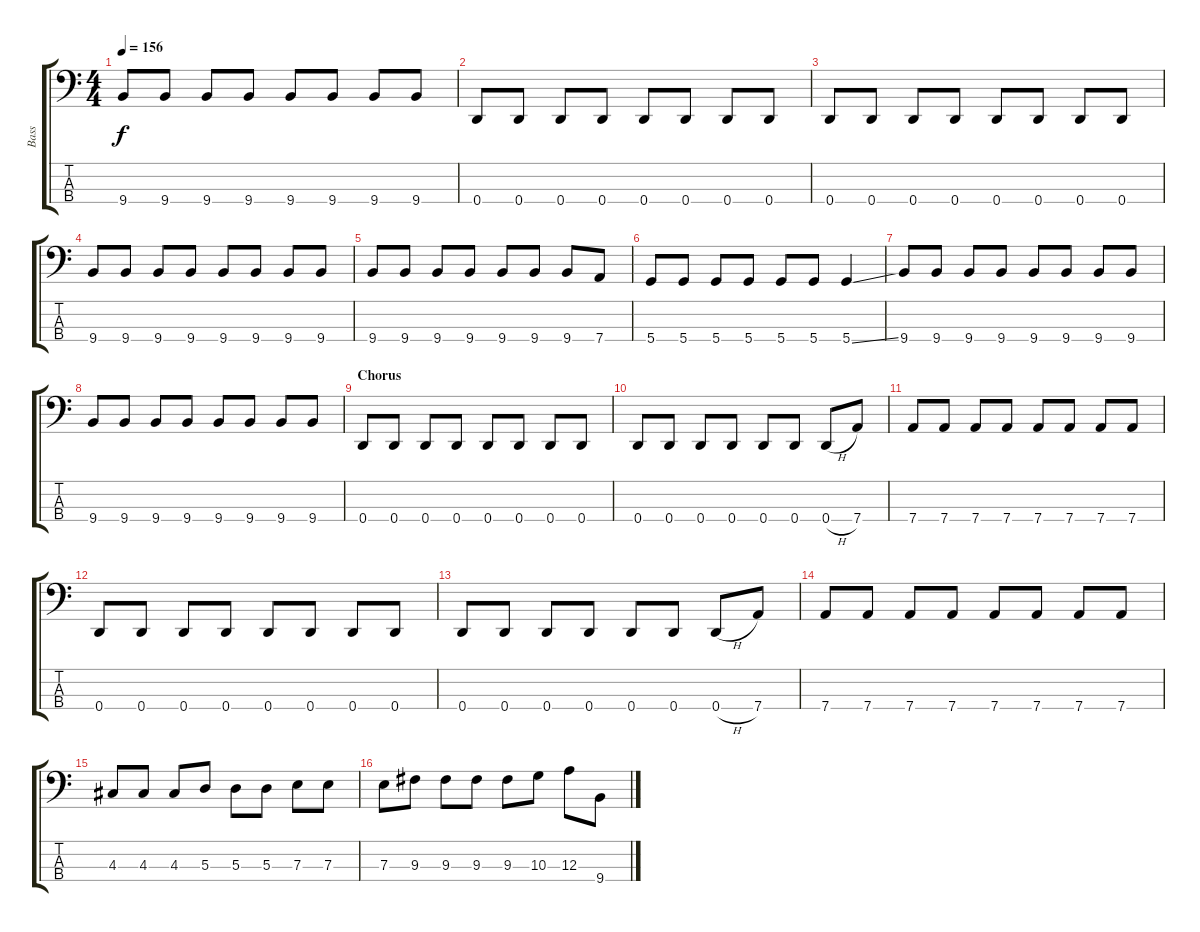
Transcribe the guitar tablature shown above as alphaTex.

\track ("Bass" "Bass") {instrument electricbassfinger}
\staff {score tabs}
\tuning (G2 D2 A1 D1) {hide}
\ts (4 4)
\tempo 156
\clef f4
\ks c
9.4.8{dy f} 9.4.8 9.4.8 9.4.8 9.4.8 9.4.8 9.4.8 9.4.8 |
0.4.8 0.4.8 0.4.8 0.4.8 0.4.8 0.4.8 0.4.8 0.4.8 |
0.4.8 0.4.8 0.4.8 0.4.8 0.4.8 0.4.8 0.4.8 0.4.8 |
9.4.8 9.4.8 9.4.8 9.4.8 9.4.8 9.4.8 9.4.8 9.4.8 |
9.4.8 9.4.8 9.4.8 9.4.8 9.4.8 9.4.8 9.4.8 7.4.8 |
5.4.8 5.4.8 5.4.8 5.4.8 5.4.8 5.4.8 5.4{ss}.4 |
9.4.8 9.4.8 9.4.8 9.4.8 9.4.8 9.4.8 9.4.8 9.4.8 |
9.4.8 9.4.8 9.4.8 9.4.8 9.4.8 9.4.8 9.4.8 9.4.8 |
\section ("" "Chorus")
0.4.8 0.4.8 0.4.8 0.4.8 0.4.8 0.4.8 0.4.8 0.4.8 |
0.4.8 0.4.8 0.4.8 0.4.8 0.4.8 0.4.8 0.4{h}.8 7.4.8 |
7.4.8 7.4.8 7.4.8 7.4.8 7.4.8 7.4.8 7.4.8 7.4.8 |
0.4.8 0.4.8 0.4.8 0.4.8 0.4.8 0.4.8 0.4.8 0.4.8 |
0.4.8 0.4.8 0.4.8 0.4.8 0.4.8 0.4.8 0.4{h}.8 7.4.8 |
7.4.8 7.4.8 7.4.8 7.4.8 7.4.8 7.4.8 7.4.8 7.4.8 |
4.3.8 4.3.8 4.3.8 5.3.8 5.3.8 5.3.8 7.3.8 7.3.8 |
7.3.8 9.3.8 9.3.8 9.3.8 9.3.8 10.3.8 12.3.8 9.4.8
